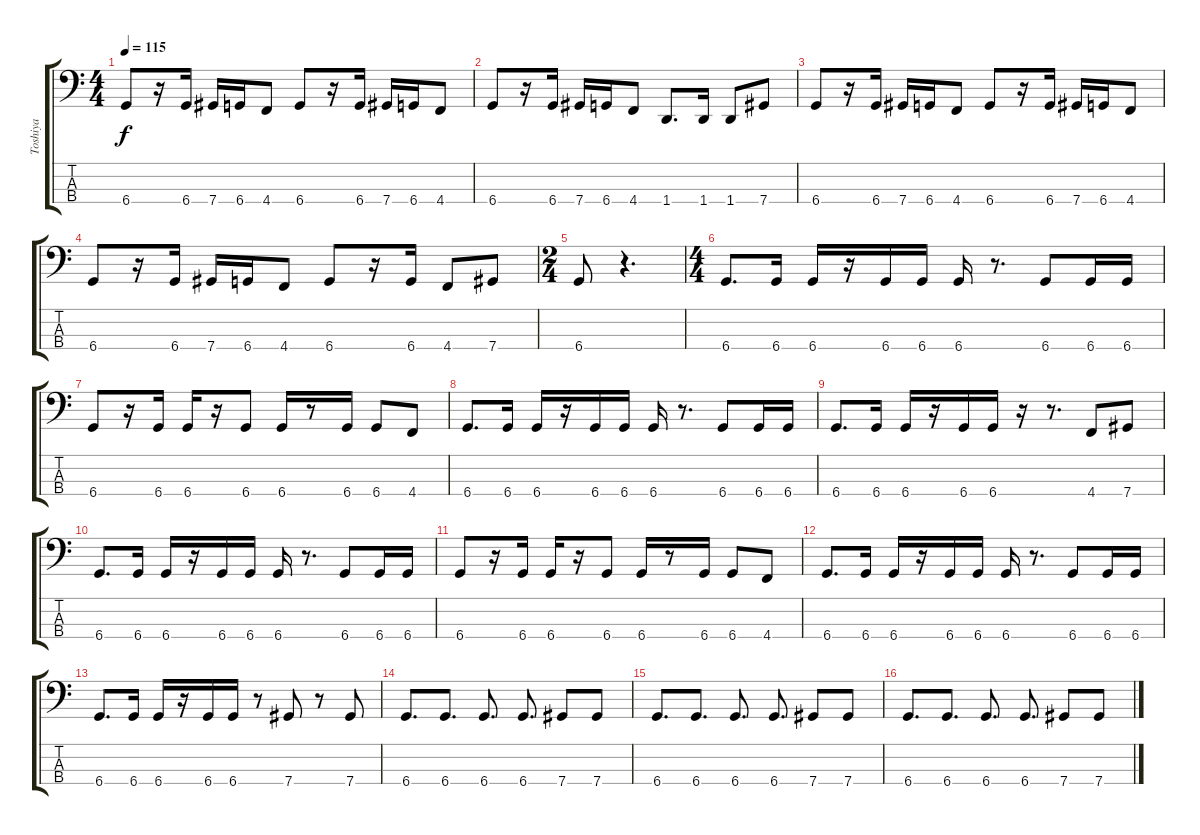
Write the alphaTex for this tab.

\track ("Toshiya" "Toshiya") {instrument electricbasspick}
\staff {score tabs}
\tuning (G2 D2 A1 Db1) {hide}
\ts (4 4)
\tempo 115
\clef f4
\ks c
6.4.8{dy f} r.16 6.4.16 7.4.16 6.4.16 4.4.8 6.4.8 r.16 6.4.16 7.4.16 6.4.16 4.4.8 |
6.4.8 r.16 6.4.16 7.4.16 6.4.16 4.4.8 1.4.8{d} 1.4.16 1.4.8 7.4.8 |
6.4.8 r.16 6.4.16 7.4.16 6.4.16 4.4.8 6.4.8 r.16 6.4.16 7.4.16 6.4.16 4.4.8 |
6.4.8 r.16 6.4.16 7.4.16 6.4.16 4.4.8 6.4.8 r.16 6.4.16 4.4.8 7.4.8 |
\ts (2 4)
6.4.8 r.4{d} |
\ts (4 4)
6.4.8{d} 6.4.16 6.4.16 r.16 6.4.16 6.4.16 6.4.16 r.8{d} 6.4.8 6.4.16 6.4.16 |
6.4.8 r.16 6.4.16 6.4.16 r.16 6.4.8 6.4.16 r.8 6.4.16 6.4.8 4.4.8 |
6.4.8{d} 6.4.16 6.4.16 r.16 6.4.16 6.4.16 6.4.16 r.8{d} 6.4.8 6.4.16 6.4.16 |
6.4.8{d} 6.4.16 6.4.16 r.16 6.4.16 6.4.16 r.16 r.8{d} 4.4.8 7.4.8 |
6.4.8{d} 6.4.16 6.4.16 r.16 6.4.16 6.4.16 6.4.16 r.8{d} 6.4.8 6.4.16 6.4.16 |
6.4.8 r.16 6.4.16 6.4.16 r.16 6.4.8 6.4.16 r.8 6.4.16 6.4.8 4.4.8 |
6.4.8{d} 6.4.16 6.4.16 r.16 6.4.16 6.4.16 6.4.16 r.8{d} 6.4.8 6.4.16 6.4.16 |
6.4.8{d} 6.4.16 6.4.16 r.16 6.4.16 6.4.16 r.8 7.4.8 r.8 7.4.8 |
6.4.8{d} 6.4.8{d} 6.4.8{d} 6.4.8{d} 7.4.8 7.4.8 |
6.4.8{d} 6.4.8{d} 6.4.8{d} 6.4.8{d} 7.4.8 7.4.8 |
6.4.8{d} 6.4.8{d} 6.4.8{d} 6.4.8{d} 7.4.8 7.4.8
